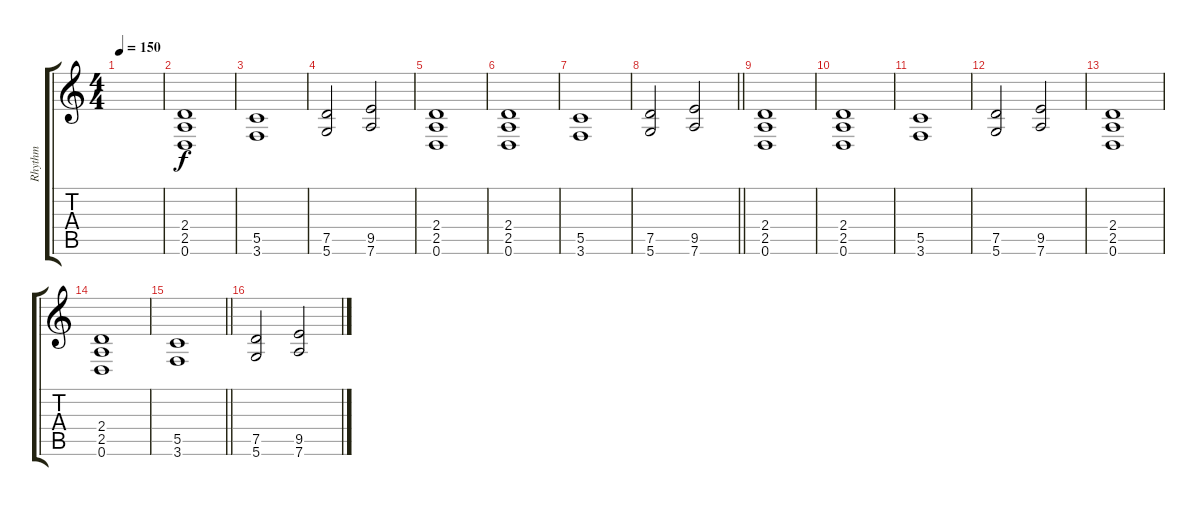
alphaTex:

\track ("Rhythm" "Rhythm") {instrument distortionguitar}
\staff {score tabs}
\tuning (D4 A3 F3 C3 G2 D2) {hide}
\ts (4 4)
\tempo 150
\clef g2
\ks c
|
(2.4 2.5 0.6).1 |
(5.5 3.6).1 |
(7.5 5.6).2 (9.5 7.6).2 |
(2.4 2.5 0.6).1 |
(2.4 2.5 0.6).1 |
(5.5 3.6).1 |
\barLineRight lightlight
(7.5 5.6).2 (9.5 7.6).2 |
\section ("" "")
(2.4 2.5 0.6).1 |
(2.4 2.5 0.6).1 |
(5.5 3.6).1 |
(7.5 5.6).2 (9.5 7.6).2 |
(2.4 2.5 0.6).1 |
(2.4 2.5 0.6).1 |
\barLineRight lightlight
(5.5 3.6).1 |
(7.5 5.6).2 (9.5 7.6).2
